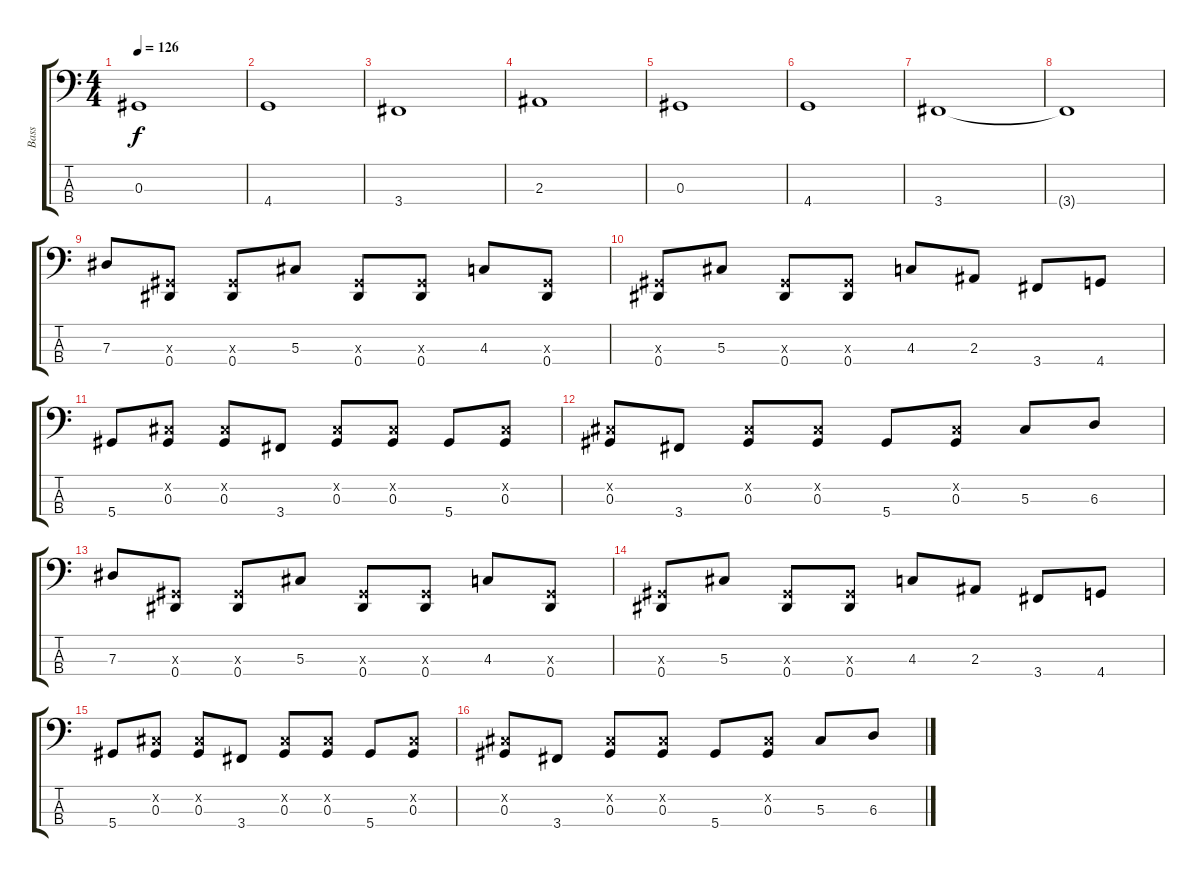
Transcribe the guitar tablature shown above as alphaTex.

\track ("Bass" "Bass") {instrument electricbassfinger}
\staff {score tabs}
\tuning (Gb2 Db2 Ab1 Eb1) {hide}
\ts (4 4)
\tempo 126
\clef f4
\ks c
0.3.1{dy f} |
4.4.1 |
3.4.1 |
2.3.1 |
0.3.1 |
4.4.1 |
3.4.1 |
3.4{t}.1 |
7.3.8 (0.3{x} 0.4).8 (0.3{x} 0.4).8 5.3.8 (0.3{x} 0.4).8 (0.3{x} 0.4).8 4.3.8 (0.3{x} 0.4).8 |
(0.3{x} 0.4).8 5.3.8 (0.3{x} 0.4).8 (0.3{x} 0.4).8 4.3.8 2.3.8 3.4.8 4.4.8 |
5.4.8 (0.2{x} 0.3).8 (0.2{x} 0.3).8 3.4.8 (0.2{x} 0.3).8 (0.2{x} 0.3).8 5.4.8 (0.2{x} 0.3).8 |
(0.2{x} 0.3).8 3.4.8 (0.2{x} 0.3).8 (0.2{x} 0.3).8 5.4.8 (0.2{x} 0.3).8 5.3.8 6.3.8 |
7.3.8 (0.3{x} 0.4).8 (0.3{x} 0.4).8 5.3.8 (0.3{x} 0.4).8 (0.3{x} 0.4).8 4.3.8 (0.3{x} 0.4).8 |
(0.3{x} 0.4).8 5.3.8 (0.3{x} 0.4).8 (0.3{x} 0.4).8 4.3.8 2.3.8 3.4.8 4.4.8 |
5.4.8 (0.2{x} 0.3).8 (0.2{x} 0.3).8 3.4.8 (0.2{x} 0.3).8 (0.2{x} 0.3).8 5.4.8 (0.2{x} 0.3).8 |
(0.2{x} 0.3).8 3.4.8 (0.2{x} 0.3).8 (0.2{x} 0.3).8 5.4.8 (0.2{x} 0.3).8 5.3.8 6.3.8
